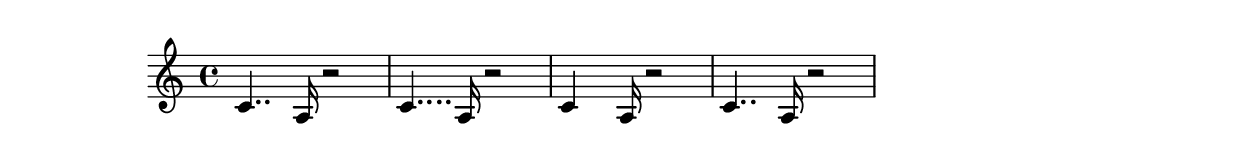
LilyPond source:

% Do not edit this file; it is automatically
% generated from Documentation/snippets/new
% This file is in the public domain.
%% Note: this file works from version 2.13.26
\version "2.13.36"
\header {
%% Translation of GIT committish: 190a067275167c6dc9dd0afef683d14d392b7033

  texidocfr = "Voici comment modifier le nombre de points d'augmentation
affectés à une note en particulier.

"
  doctitlefr = "Spécification du nombre de points d'augmentation d'une note"


  lsrtags = "rhythms,expressive-marks"
  texidoc = "This code demonstrates how to change the number of
augmentation dots on a single note."
  doctitle = "Changing the number of augmentation dots per note"
} % begin verbatim


\relative c' {
  c4.. a16 r2 |
  \override Dots #'dot-count = #4
  c4.. a16 r2 |
  \override Dots #'dot-count = #0
  c4.. a16 r2 |
  \revert Dots #'dot-count
  c4.. a16 r2 |
}
